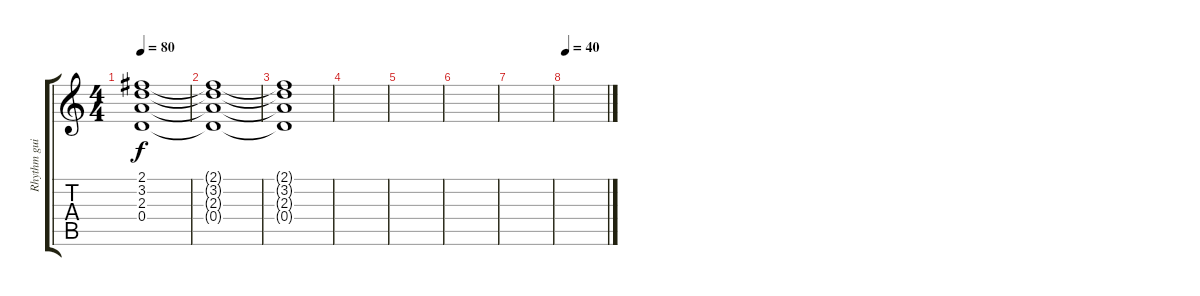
\track ("Rhythm guitar" "Rhythm gui") {instrument distortionguitar}
\staff {score tabs}
\tuning (E4 B3 G3 D3 A2 E2) {hide}
\ts (4 4)
\tempo 80
\clef g2
\ks c
(2.1 3.2 2.3 0.4).1{dy f} |
(2.1{t} 3.2{t} 2.3{t} 0.4{t}).1 |
(2.1{t} 3.2{t} 2.3{t} 0.4{t}).1 |
|
|
|
|
\tempo 40
